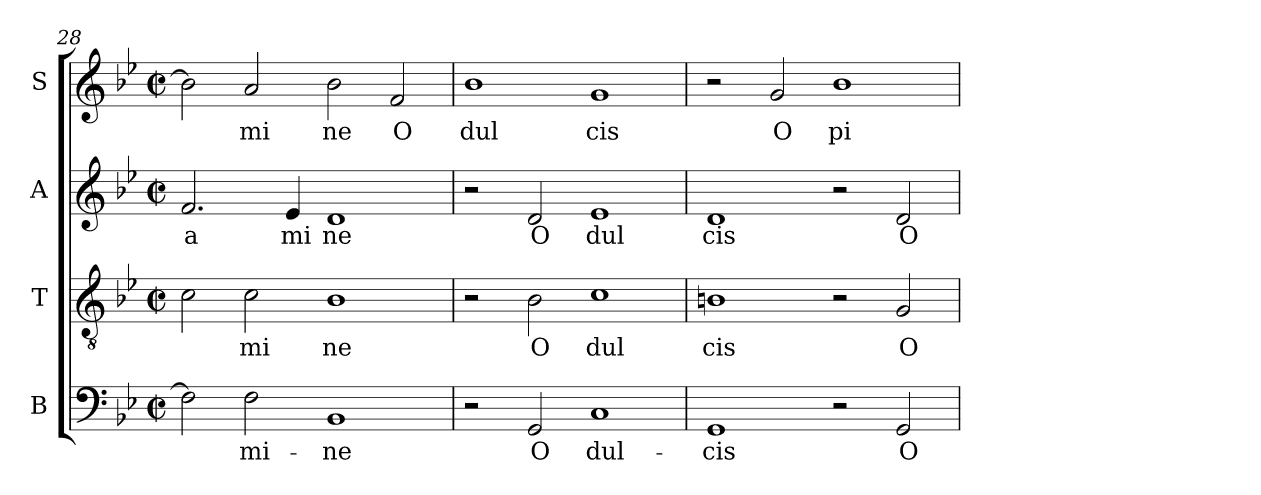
**kern	**text	**kern	**text	**kern	**text	**kern	**text
*part4	*part4	*part3	*part3	*part2	*part2	*part1	*part1
*staff4	*staff4	*staff3	*staff3	*staff2	*staff2	*staff1	*staff1
*I"B	*	*I"T	*	*I"A	*	*I"S	*
*clefF4	*	*clefGv2	*	*clefG2	*	*clefG2	*
*k[b-e-]	*	*k[b-e-]	*	*k[b-e-]	*	*k[b-e-]	*
*B-:	*	*B-:	*	*B-:	*	*B-:	*
*M2/2	*	*M2/2	*	*M2/2	*	*M2/2	*
*met(c|)	*	*met(c|)	*	*met(c|)	*	*met(c|)	*
=28	=28	=28	=28	=28	=28	=28	=28
!	!LO:LY:b:cj	!	!LO:LY:b:cj	!	!LO:LY:b:cj	!	!LO:LY:b:cj
2F\]	--	2c\	.	2.f/	a	2b-\]	.
!	!LO:LY:b:cj	!	!LO:LY:b:cj	!	!	!	!LO:LY:b:cj
2F\	-mi-	2c\	mi	.	.	2a/	mi
!	!	!	!	!	!LO:LY:b:cj	!	!
.	.	.	.	4e-/	mi	.	.
!	!LO:LY:b:cj	!	!LO:LY:b:cj	!	!LO:LY:b:cj	!	!LO:LY:b:cj
1BB-	-ne	1B-	ne	1d	ne	2b-\	ne
!	!	!	!	!	!	!	!LO:LY:b:cj
.	.	.	.	.	.	2f/	O
=29	=29	=29	=29	=29	=29	=29	=29
!	!	!	!	!	!	!	!LO:LY:b:cj
2r	.	2r	.	2r	.	1b-	dul
!	!LO:LY:b:cj	!	!LO:LY:b:cj	!	!LO:LY:b:cj	!	!
2GG/	O	2B-\	O	2d/	O	.	.
!	!LO:LY:b:cj	!	!LO:LY:b:cj	!	!LO:LY:b:cj	!	!LO:LY:b:cj
1C	dul-	1c	dul	1e-	dul	1g	cis
=30	=30	=30	=30	=30	=30	=30	=30
!	!LO:LY:b:cj	!	!LO:LY:b:cj	!	!LO:LY:b:cj	!	!
1GG	-cis	1Bn	cis	1d	cis	2r	.
!	!	!	!	!	!	!	!LO:LY:b:cj
.	.	.	.	.	.	2g/	O
!	!	!	!	!	!	!	!LO:LY:b:cj
2r	.	2r	.	2r	.	1b-	pi
!	!LO:LY:b:cj	!	!LO:LY:b:cj	!	!LO:LY:b:cj	!	!
2GG/	O	2G/	O	2d/	O	.	.
=	=	=	=	=	=	=	=
*-	*-	*-	*-	*-	*-	*-	*-
